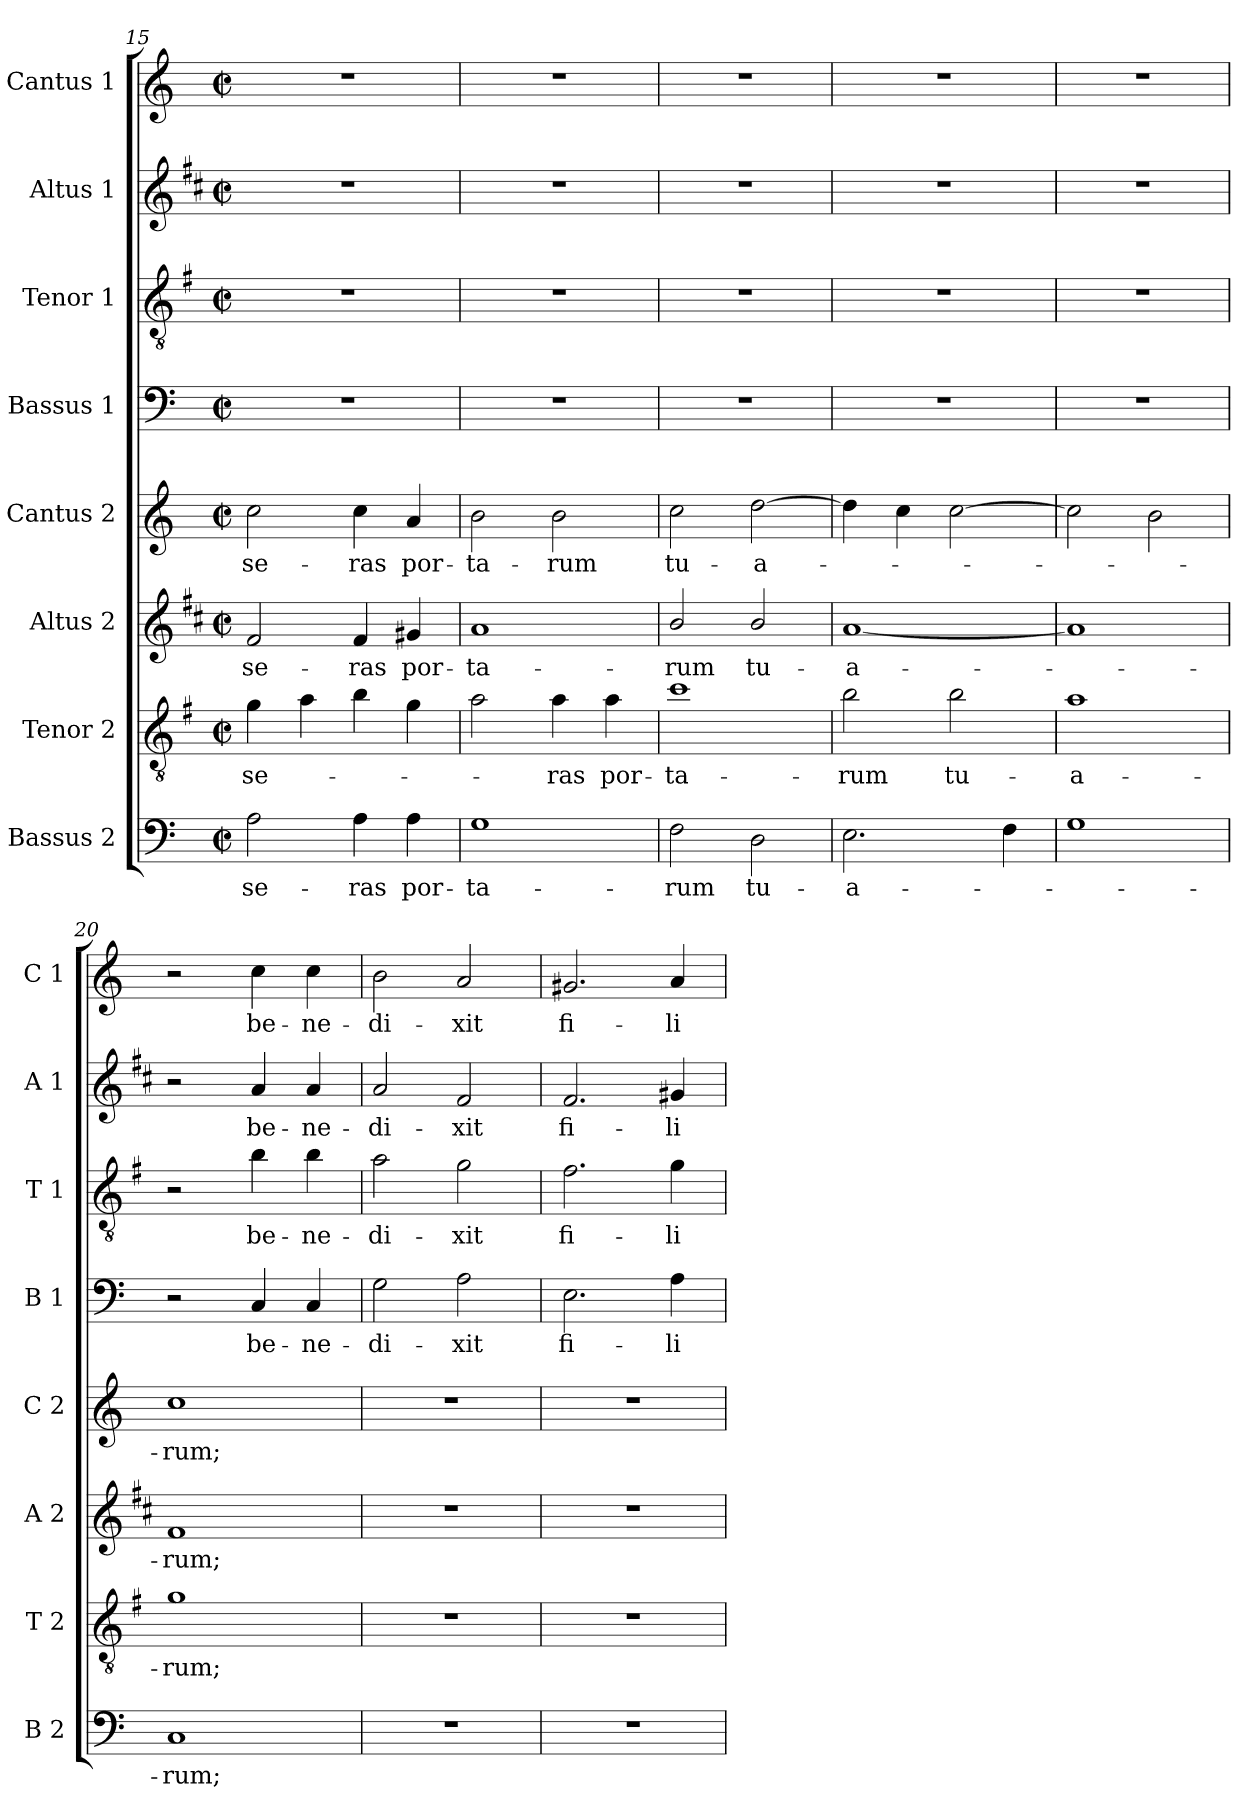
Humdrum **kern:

**kern	**text	**kern	**text	**kern	**text	**kern	**text	**kern	**text	**kern	**text	**kern	**text	**kern	**text
*part8	*part8	*part7	*part7	*part6	*part6	*part5	*part5	*part4	*part4	*part3	*part3	*part2	*part2	*part1	*part1
*staff8	*staff8	*staff7	*staff7	*staff6	*staff6	*staff5	*staff5	*staff4	*staff4	*staff3	*staff3	*staff2	*staff2	*staff1	*staff1
*I"Bassus 2	*	*I"Tenor 2	*	*I"Altus 2	*	*I"Cantus 2	*	*I"Bassus 1	*	*I"Tenor 1	*	*I"Altus 1	*	*I"Cantus 1	*
*I'B 2	*	*I'T 2	*	*I'A 2	*	*I'C 2	*	*I'B 1	*	*I'T 1	*	*I'A 1	*	*I'C 1	*
*clefF4	*	*clefGv2	*	*clefG2	*	*clefG2	*	*clefF4	*	*clefGv2	*	*clefG2	*	*clefG2	*
*	*	*ITrd4c7	*	*ITrd1c2	*	*	*	*	*	*ITrd4c7	*	*ITrd1c2	*	*	*
*k[]	*	*k[]	*	*k[]	*	*k[]	*	*k[]	*	*k[]	*	*k[]	*	*k[]	*
*C:	*	*C:	*	*C:	*	*C:	*	*C:	*	*C:	*	*C:	*	*C:	*
*M2/2	*	*M2/2	*	*M2/2	*	*M2/2	*	*M2/2	*	*M2/2	*	*M2/2	*	*M2/2	*
*met(c|)	*	*met(c|)	*	*met(c|)	*	*met(c|)	*	*met(c|)	*	*met(c|)	*	*met(c|)	*	*met(c|)	*
=15	=15	=15	=15	=15	=15	=15	=15	=15	=15	=15	=15	=15	=15	=15	=15
!	!LO:LY:b	!	!LO:LY:b	!	!LO:LY:b	!	!LO:LY:b	!	!	!	!	!	!	!	!
2A\	se-	4c\	se-	2e/	se-	2cc\	se-	1r	.	1r	.	1r	.	1r	.
.	.	4d\	.	.	.	.	.	.	.	.	.	.	.	.	.
!	!LO:LY:b	!	!	!	!LO:LY:b	!	!LO:LY:b	!	!	!	!	!	!	!	!
4A\	-ras	4e\	.	4e/	-ras	4cc\	-ras	.	.	.	.	.	.	.	.
!	!LO:LY:b	!	!	!	!LO:LY:b	!	!LO:LY:b	!	!	!	!	!	!	!	!
4A\	por-	4c\	.	4f#X/	por-	4a/	por-	.	.	.	.	.	.	.	.
=16	=16	=16	=16	=16	=16	=16	=16	=16	=16	=16	=16	=16	=16	=16	=16
!	!LO:LY:b	!	!	!	!LO:LY:b	!	!LO:LY:b	!	!	!	!	!	!	!	!
1G	-ta-	2d\	.	1g	-ta-	2b\	-ta-	1r	.	1r	.	1r	.	1r	.
!	!	!	!LO:LY:b	!	!	!	!LO:LY:b	!	!	!	!	!	!	!	!
.	.	4d\	-ras	.	.	2b\	-rum	.	.	.	.	.	.	.	.
!	!	!	!LO:LY:b	!	!	!	!	!	!	!	!	!	!	!	!
.	.	4d\	por-	.	.	.	.	.	.	.	.	.	.	.	.
=17	=17	=17	=17	=17	=17	=17	=17	=17	=17	=17	=17	=17	=17	=17	=17
!	!LO:LY:b	!	!LO:LY:b	!	!LO:LY:b	!	!LO:LY:b	!	!	!	!	!	!	!	!
2F\	-rum	1f	-ta-	2a/	-rum	2cc\	tu-	1r	.	1r	.	1r	.	1r	.
!	!LO:LY:b	!	!	!	!LO:LY:b	!	!LO:LY:b	!	!	!	!	!	!	!	!
2D\	tu-	.	.	2a/	tu-	[2dd\	-a-	.	.	.	.	.	.	.	.
=18	=18	=18	=18	=18	=18	=18	=18	=18	=18	=18	=18	=18	=18	=18	=18
!	!LO:LY:b	!	!LO:LY:b	!	!LO:LY:b	!	!	!	!	!	!	!	!	!	!
2.E\	-a-	2e\	-rum	[1g	-a-	4dd\]	.	1r	.	1r	.	1r	.	1r	.
.	.	.	.	.	.	4cc\	.	.	.	.	.	.	.	.	.
!	!	!	!LO:LY:b	!	!	!	!	!	!	!	!	!	!	!	!
.	.	2e\	tu-	.	.	[2cc\	.	.	.	.	.	.	.	.	.
4F\	.	.	.	.	.	.	.	.	.	.	.	.	.	.	.
=19	=19	=19	=19	=19	=19	=19	=19	=19	=19	=19	=19	=19	=19	=19	=19
!	!	!	!LO:LY:b	!	!	!	!	!	!	!	!	!	!	!	!
1G	.	1d	-a-	1g]	.	2cc\]	.	1r	.	1r	.	1r	.	1r	.
.	.	.	.	.	.	2b\	.	.	.	.	.	.	.	.	.
=20	=20	=20	=20	=20	=20	=20	=20	=20	=20	=20	=20	=20	=20	=20	=20
!	!LO:LY:b	!	!LO:LY:b	!	!LO:LY:b	!	!LO:LY:b	!	!	!	!	!	!	!	!
1C	-rum;	1c	-rum;	1e	-rum;	1cc	-rum;	2r	.	2r	.	2r	.	2r	.
!	!	!	!	!	!	!	!	!	!LO:LY:b	!	!LO:LY:b	!	!LO:LY:b	!	!LO:LY:b
.	.	.	.	.	.	.	.	4C/	be-	4e\	be-	4g/	be-	4cc\	be-
!	!	!	!	!	!	!	!	!	!LO:LY:b	!	!LO:LY:b	!	!LO:LY:b	!	!LO:LY:b
.	.	.	.	.	.	.	.	4C/	-ne-	4e\	-ne-	4g/	-ne-	4cc\	-ne-
=21	=21	=21	=21	=21	=21	=21	=21	=21	=21	=21	=21	=21	=21	=21	=21
!	!	!	!	!	!	!	!	!	!LO:LY:b	!	!LO:LY:b	!	!LO:LY:b	!	!LO:LY:b
1r	.	1r	.	1r	.	1r	.	2G\	-di-	2d\	-di-	2g/	-di-	2b\	-di-
!	!	!	!	!	!	!	!	!	!LO:LY:b	!	!LO:LY:b	!	!LO:LY:b	!	!LO:LY:b
.	.	.	.	.	.	.	.	2A\	-xit	2c\	-xit	2e/	-xit	2a/	-xit
!!LO:LB:g=z
=22	=22	=22	=22	=22	=22	=22	=22	=22	=22	=22	=22	=22	=22	=22	=22
!	!	!	!	!	!	!	!	!	!LO:LY:b	!	!LO:LY:b	!	!LO:LY:b	!	!LO:LY:b
1r	.	1r	.	1r	.	1r	.	2.E\	fi-	2.B\	fi-	2.e/	fi-	2.g#X/	fi-
!	!	!	!	!	!	!	!	!	!LO:LY:b	!	!LO:LY:b	!	!LO:LY:b	!	!LO:LY:b
.	.	.	.	.	.	.	.	4A\	-li-	4c\	-li-	4f#X/	-li-	4a/	-li-
=	=	=	=	=	=	=	=	=	=	=	=	=	=	=	=
*-	*-	*-	*-	*-	*-	*-	*-	*-	*-	*-	*-	*-	*-	*-	*-
